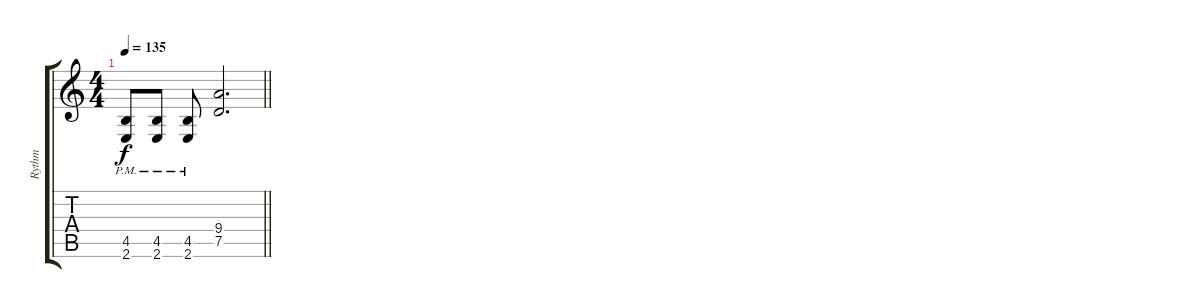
\track ("Rythm" "Rythm") {instrument distortionguitar}
\staff {score tabs}
\tuning (D4 A3 F3 C3 G2 D2) {hide}
\ts (4 4)
\tempo 135
\clef g2
\barLineRight lightlight
\ks aminor
(4.5{pm} 2.6{pm}).8{dy f} (4.5{pm} 2.6{pm}).8 (4.5{pm} 2.6{pm}).8 (9.4 7.5).2{d}
